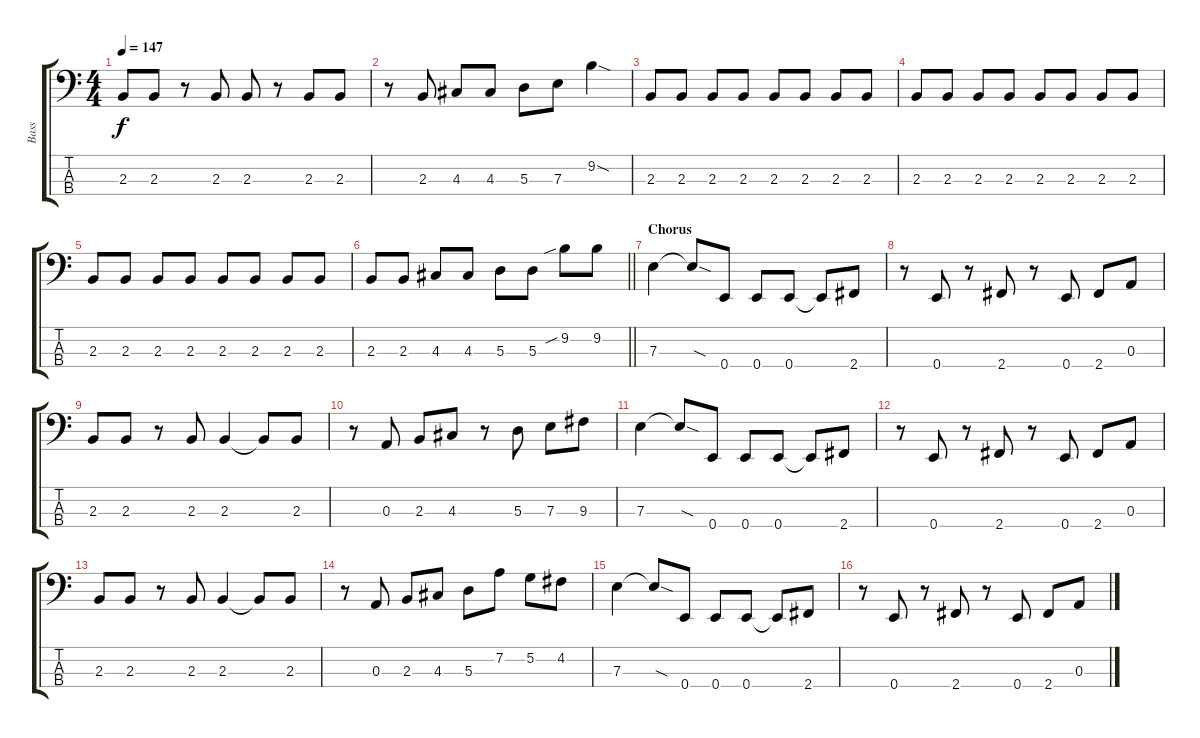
\track ("Bass" "Bass") {instrument electricbassfinger}
\staff {score tabs}
\tuning (G2 D2 A1 E1) {hide}
\ts (4 4)
\tempo 147
\clef f4
\ks c
2.3.8{dy f} 2.3.8 r.8 2.3.8 2.3.8 r.8 2.3.8 2.3.8 |
r.8 2.3.8 4.3.8 4.3.8 5.3.8 7.3.8 9.2{sod}.4 |
2.3.8 2.3.8 2.3.8 2.3.8 2.3.8 2.3.8 2.3.8 2.3.8 |
2.3.8 2.3.8 2.3.8 2.3.8 2.3.8 2.3.8 2.3.8 2.3.8 |
2.3.8 2.3.8 2.3.8 2.3.8 2.3.8 2.3.8 2.3.8 2.3.8 |
\barLineRight lightlight
2.3.8 2.3.8 4.3.8 4.3.8 5.3.8 5.3.8 9.2{sib}.8 9.2.8 |
\section ("" "Chorus")
7.3.4 7.3{sod t}.8 0.4.8 0.4.8 0.4.8 0.4{t}.8 2.4.8 |
r.8 0.4.8 r.8 2.4.8 r.8 0.4.8 2.4.8 0.3.8 |
2.3.8 2.3.8 r.8 2.3.8 2.3.4 2.3{t}.8 2.3.8 |
r.8 0.3.8 2.3.8 4.3.8 r.8 5.3.8 7.3.8 9.3.8 |
7.3.4 7.3{sod t}.8 0.4.8 0.4.8 0.4.8 0.4{t}.8 2.4.8 |
r.8 0.4.8 r.8 2.4.8 r.8 0.4.8 2.4.8 0.3.8 |
2.3.8 2.3.8 r.8 2.3.8 2.3.4 2.3{t}.8 2.3.8 |
r.8 0.3.8 2.3.8 4.3.8 5.3.8 7.2.8 5.2.8 4.2.8 |
7.3.4 7.3{sod t}.8 0.4.8 0.4.8 0.4.8 0.4{t}.8 2.4.8 |
r.8 0.4.8 r.8 2.4.8 r.8 0.4.8 2.4.8 0.3.8
